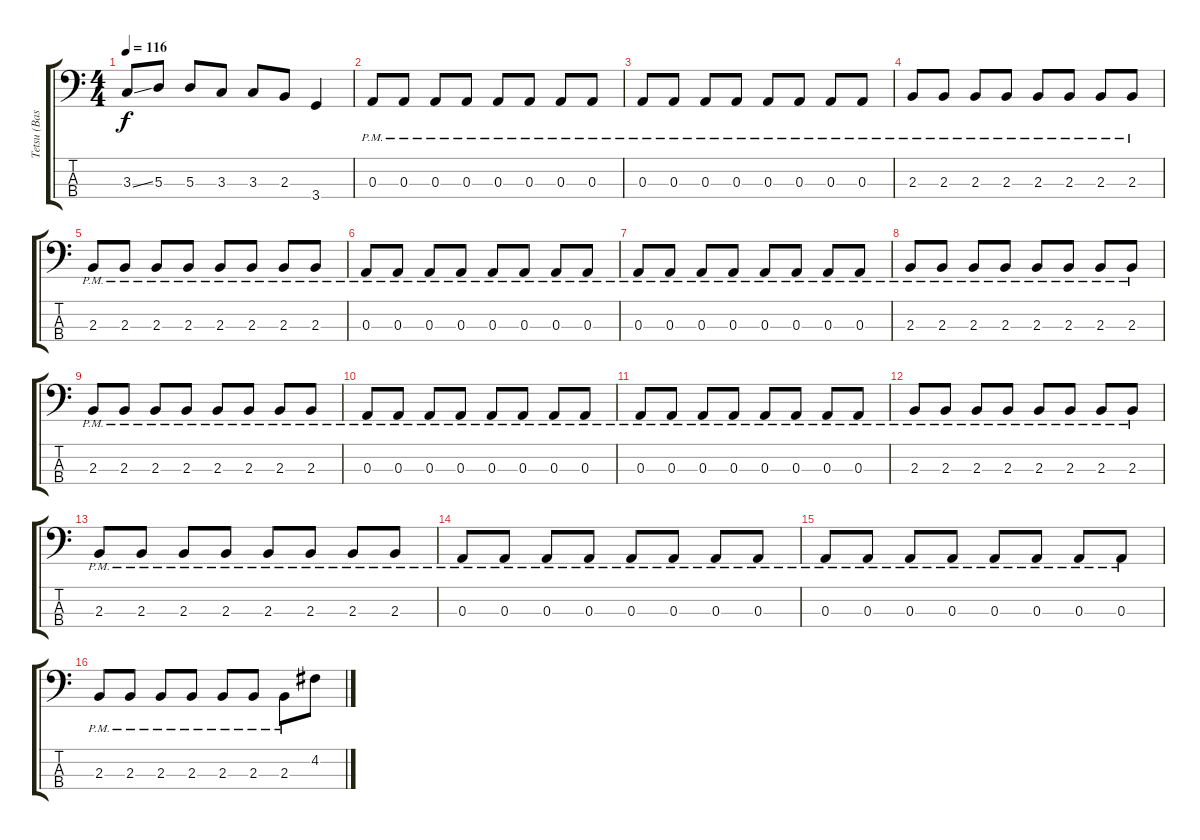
\track ("Tetsu (Bass)" "Tetsu (Bas") {instrument electricbasspick}
\staff {score tabs}
\tuning (G2 D2 A1 E1) {hide}
\ts (4 4)
\tempo 116
\clef f4
\ks c
3.3{ss}.8{dy f} 5.3.8 5.3.8 3.3.8 3.3.8 2.3.8 3.4.4 |
0.3{pm}.8 0.3{pm}.8 0.3{pm}.8 0.3{pm}.8 0.3{pm}.8 0.3{pm}.8 0.3{pm}.8 0.3{pm}.8 |
0.3{pm}.8 0.3{pm}.8 0.3{pm}.8 0.3{pm}.8 0.3{pm}.8 0.3{pm}.8 0.3{pm}.8 0.3{pm}.8 |
2.3{pm}.8 2.3{pm}.8 2.3{pm}.8 2.3{pm}.8 2.3{pm}.8 2.3{pm}.8 2.3{pm}.8 2.3{pm}.8 |
2.3{pm}.8 2.3{pm}.8 2.3{pm}.8 2.3{pm}.8 2.3{pm}.8 2.3{pm}.8 2.3{pm}.8 2.3{pm}.8 |
0.3{pm}.8 0.3{pm}.8 0.3{pm}.8 0.3{pm}.8 0.3{pm}.8 0.3{pm}.8 0.3{pm}.8 0.3{pm}.8 |
0.3{pm}.8 0.3{pm}.8 0.3{pm}.8 0.3{pm}.8 0.3{pm}.8 0.3{pm}.8 0.3{pm}.8 0.3{pm}.8 |
2.3{pm}.8 2.3{pm}.8 2.3{pm}.8 2.3{pm}.8 2.3{pm}.8 2.3{pm}.8 2.3{pm}.8 2.3{pm}.8 |
2.3{pm}.8 2.3{pm}.8 2.3{pm}.8 2.3{pm}.8 2.3{pm}.8 2.3{pm}.8 2.3{pm}.8 2.3{pm}.8 |
0.3{pm}.8 0.3{pm}.8 0.3{pm}.8 0.3{pm}.8 0.3{pm}.8 0.3{pm}.8 0.3{pm}.8 0.3{pm}.8 |
0.3{pm}.8 0.3{pm}.8 0.3{pm}.8 0.3{pm}.8 0.3{pm}.8 0.3{pm}.8 0.3{pm}.8 0.3{pm}.8 |
2.3{pm}.8 2.3{pm}.8 2.3{pm}.8 2.3{pm}.8 2.3{pm}.8 2.3{pm}.8 2.3{pm}.8 2.3{pm}.8 |
2.3{pm}.8 2.3{pm}.8 2.3{pm}.8 2.3{pm}.8 2.3{pm}.8 2.3{pm}.8 2.3{pm}.8 2.3{pm}.8 |
0.3{pm}.8 0.3{pm}.8 0.3{pm}.8 0.3{pm}.8 0.3{pm}.8 0.3{pm}.8 0.3{pm}.8 0.3{pm}.8 |
0.3{pm}.8 0.3{pm}.8 0.3{pm}.8 0.3{pm}.8 0.3{pm}.8 0.3{pm}.8 0.3{pm}.8 0.3{pm}.8 |
2.3{pm}.8 2.3{pm}.8 2.3{pm}.8 2.3{pm}.8 2.3{pm}.8 2.3{pm}.8 2.3{pm}.8 4.2.8
